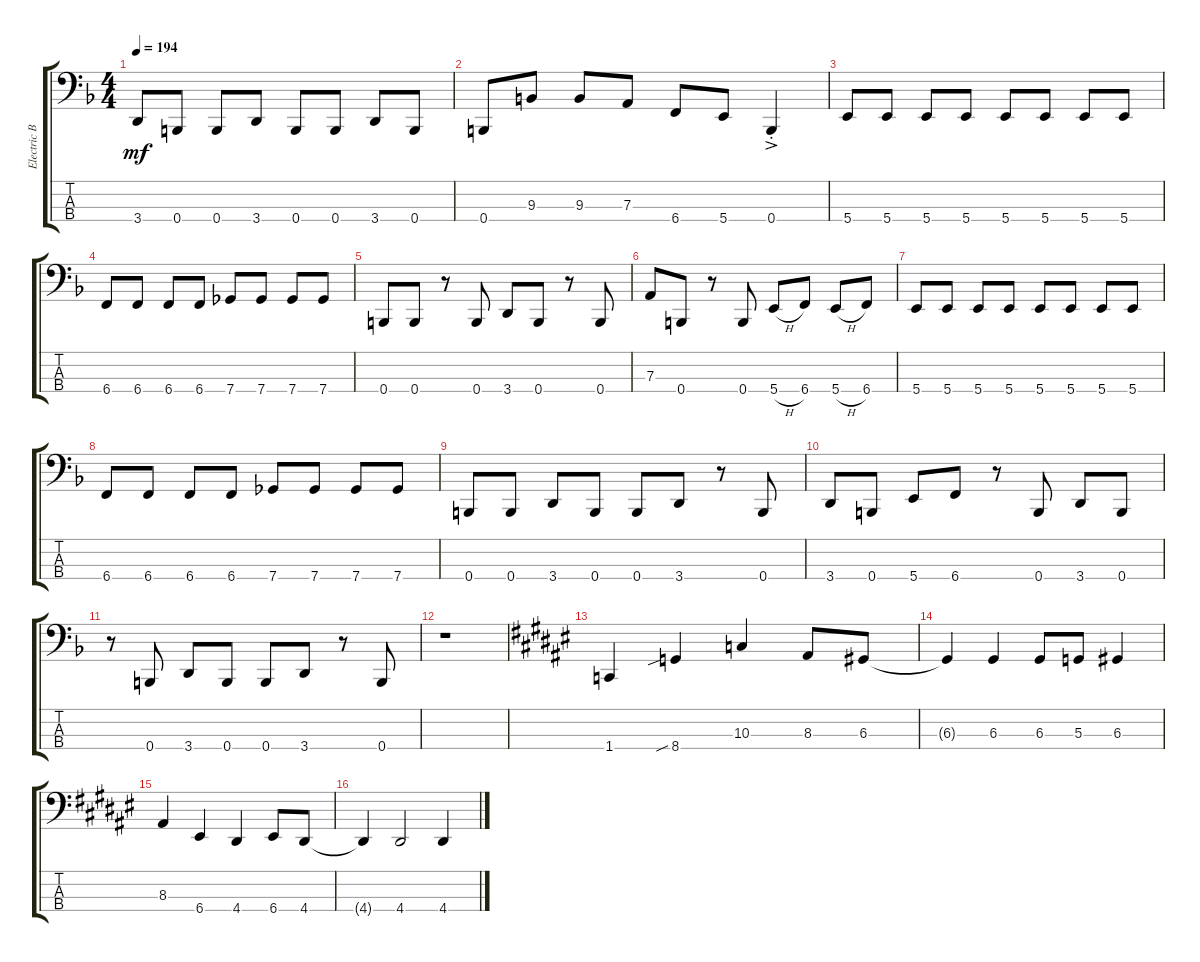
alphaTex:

\track ("Electric Bass <REITA>" "Electric B") {instrument electricbassfinger}
\staff {score tabs}
\tuning (C2 G1 D1 B0) {hide}
\ts (4 4)
\tempo 194
\clef f4
\ks f
3.4.8{dy mf} 0.4.8 0.4.8 3.4.8 0.4.8 0.4.8 3.4.8 0.4.8 |
0.4.8 9.3.8 9.3.8 7.3.8 6.4.8 5.4.8 0.4{ac st}.4 |
\section ("" "")
5.4.8 5.4.8 5.4.8 5.4.8 5.4.8 5.4.8 5.4.8 5.4.8 |
6.4.8 6.4.8 6.4.8 6.4.8 7.4.8 7.4.8 7.4.8 7.4.8 |
0.4.8 0.4.8 r.8 0.4.8 3.4.8 0.4.8 r.8 0.4.8 |
7.3.8 0.4.8 r.8 0.4.8 5.4{h}.8 6.4.8 5.4{h}.8 6.4.8 |
5.4.8 5.4.8 5.4.8 5.4.8 5.4.8 5.4.8 5.4.8 5.4.8 |
6.4.8 6.4.8 6.4.8 6.4.8 7.4.8 7.4.8 7.4.8 7.4.8 |
0.4.8 0.4.8 3.4.8 0.4.8 0.4.8 3.4.8 r.8 0.4.8 |
3.4.8 0.4.8 5.4.8 6.4.8 r.8 0.4.8 3.4.8 0.4.8 |
r.8 0.4.8 3.4.8 0.4.8 0.4.8 3.4.8 r.8 0.4.8 |
r.1 |
\section ("" "")
\ks f#
1.4.4 8.4{sib}.4 10.3.4 8.3.8 6.3.8 |
6.3{t}.4 6.3.4 6.3.8 5.3.8 6.3.4 |
8.3.4 6.4.4 4.4.4 6.4.8 4.4.8 |
4.4{t}.4 4.4.2 4.4.4
